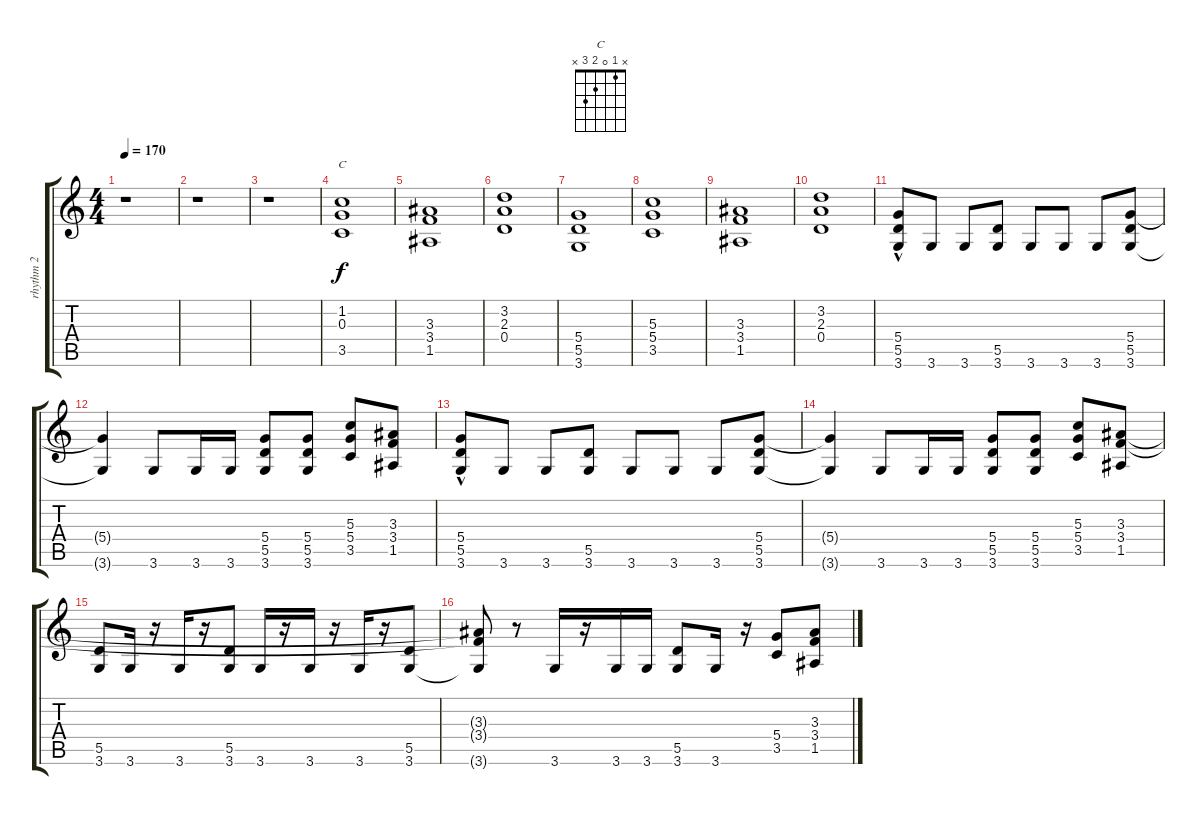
\track ("rhythm 2" "rhythm 2") {instrument distortionguitar}
\staff {score tabs}
\tuning (E4 B3 G3 D3 A2 E2) {hide}
\chord ("C" x 1 0 2 3 x)
\ts (4 4)
\tempo 170
\clef g2
\ks c
r.1{dy f} |
r.1 |
r.1 |
(1.2 0.3 3.5).1{ch "C"} |
(3.3 3.4 1.5).1 |
(3.2 2.3 0.4).1 |
(5.4 5.5 3.6).1 |
(5.3 5.4 3.5).1 |
(3.3 3.4 1.5).1 |
(3.2 2.3 0.4).1 |
(5.4{hac} 5.5 3.6).8 3.6.8 3.6.8 (5.5 3.6).8 3.6.8 3.6.8{volume 12} 3.6.8 (5.4 5.5 3.6).8{volume 12} |
(5.4{t} 3.6{t}).4 3.6.8{volume 12} 3.6.16{volume 12} 3.6.16 (5.4 5.5 3.6).8{volume 12} (5.4 5.5 3.6).8 (5.3 5.4 3.5).8{volume 12} (3.3 3.4 1.5).8 |
(5.4{hac} 5.5 3.6).8{volume 12} 3.6.8{volume 11} 3.6.8 (5.5 3.6).8{volume 11} 3.6.8{volume 11} 3.6.8{volume 11} 3.6.8{volume 11} (5.4 5.5 3.6).8{volume 10} |
(5.4{t} 3.6{t}).4 3.6.8{volume 10} 3.6.16{volume 9} 3.6.16{volume 9} (5.4 5.5 3.6).8{volume 9} (5.4 5.5 3.6).8{volume 9} (5.3 5.4 3.5).8{volume 8} (3.3 3.4 1.5).8{volume 8} |
(5.5 3.6).8{volume 8} 3.6.16{volume 7} r.16 3.6.16{volume 7} r.16 (5.5 3.6).8{volume 7} 3.6.16{volume 6} r.16 3.6.16{volume 6} r.16 3.6.16{volume 6} r.16 (5.5 3.6).8{volume 6} |
(3.3{t} 3.4{t} 3.6{t}).8 r.8 3.6.16{volume 5} r.16 3.6.16{volume 5} 3.6.16{volume 5} (5.5 3.6).8{volume 5} 3.6.16{volume 4} r.16 (5.4 3.5).8{volume 4} (3.3 3.4 1.5).8{volume 4}
